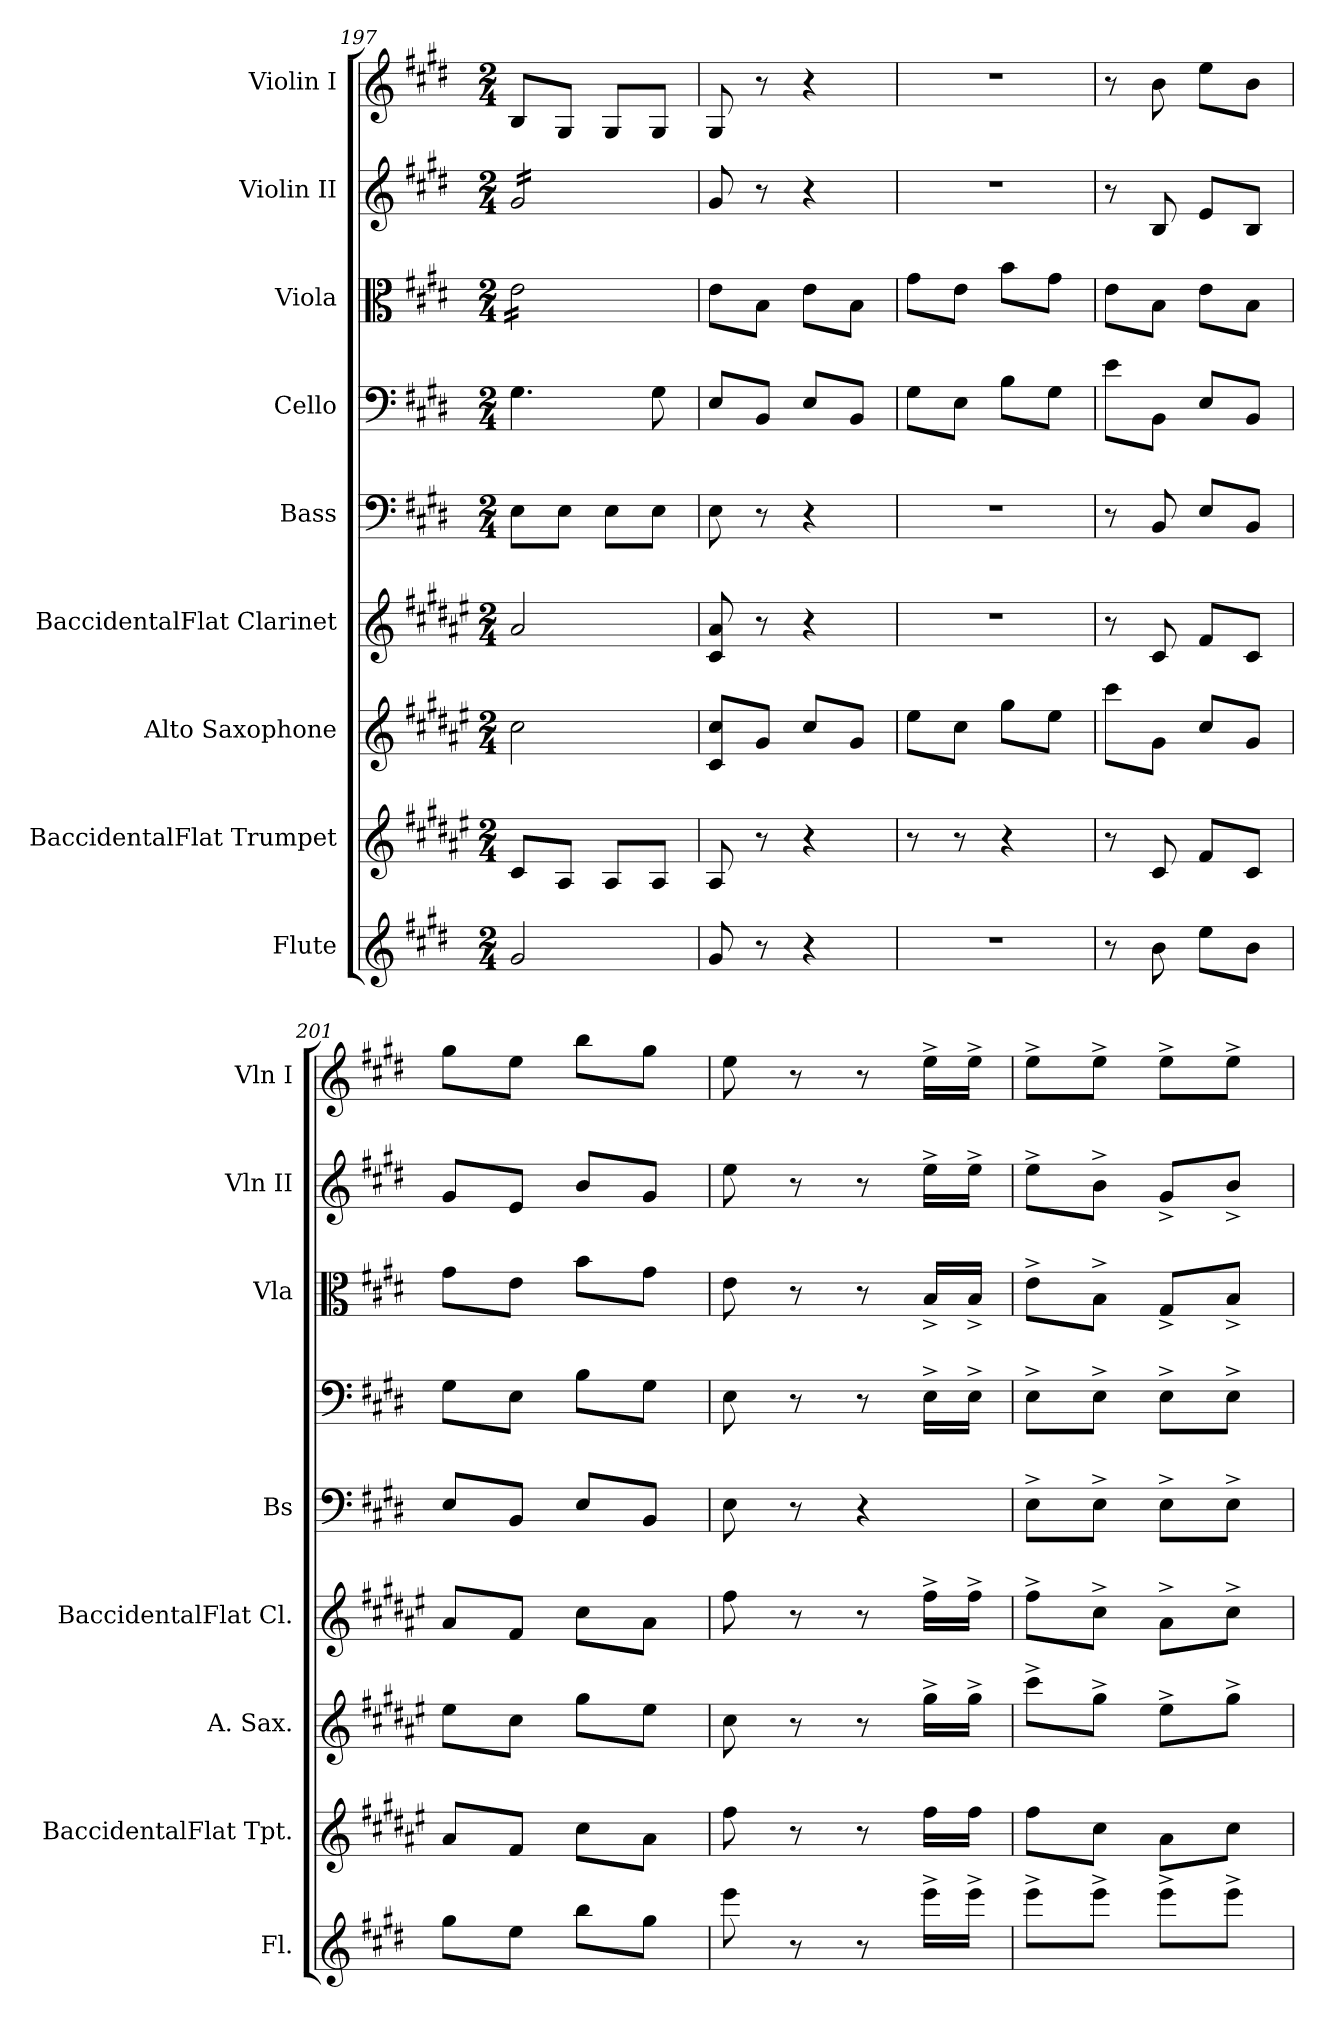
**kern	**kern	**kern	**kern	**kern	**kern	**kern	**kern	**kern
*part9	*part8	*part7	*part6	*part5	*part4	*part3	*part2	*part1
*staff9	*staff8	*staff7	*staff6	*staff5	*staff4	*staff3	*staff2	*staff1
*I"Flute	*I"BaccidentalFlat Trumpet	*I"Alto Saxophone	*I"BaccidentalFlat Clarinet	*I"Bass	*I"Cello	*I"Viola	*I"Violin II	*I"Violin I
*I'Fl.	*I'BaccidentalFlat Tpt.	*I'A. Sax.	*I'BaccidentalFlat Cl.	*I'Bs	*	*I'Vla	*I'Vln II	*I'Vln I
*clefG2	*clefG2	*clefG2	*clefG2	*clefF4	*clefF4	*clefC3	*clefG2	*clefG2
*	*ITrd1c2	*ITrd5c9	*ITrd1c2	*	*	*	*	*
*k[f#c#g#d#]	*k[f#c#g#d#]	*k[f#c#g#]	*k[f#c#g#d#]	*k[f#c#g#d#]	*k[f#c#g#d#]	*k[f#c#g#d#]	*k[f#c#g#d#]	*k[f#c#g#d#]
*M2/4	*M2/4	*M2/4	*M2/4	*M2/4	*M2/4	*M2/4	*M2/4	*M2/4
=197	=197	=197	=197	=197	=197	=197	=197	=197
*	*	*	*	*	*	*tremolo	*	*
*	*	*	*	*	*	*	*tremolo	*
2g#/	8B/L	2e\	2g#/	8E\L	4.G#\	16e\LL	16g#/LL	8B/L
.	.	.	.	.	.	16e\	16g#/	.
.	8G#/J	.	.	8E\J	.	16e\	16g#/	8G#/J
.	.	.	.	.	.	16e\	16g#/	.
.	8G#/L	.	.	8E\L	.	16e\	16g#/	8G#/L
.	.	.	.	.	.	16e\	16g#/	.
.	8G#/J	.	.	8E\J	8G#\	16e\	16g#/	8G#/J
.	.	.	.	.	.	16e\JJ	16g#/JJ	.
*	*	*	*	*	*	*	*Xtremolo	*
*	*	*	*	*	*	*Xtremolo	*	*
=198	=198	=198	=198	=198	=198	=198	=198	=198
8g#/	8G#/	8E/ 8e/L	8B/ 8g#/	8E\	8E/L	8e\L	8g#/	8G#/
8r	8r	8B/J	8r	8r	8BB/J	8B\J	8r	8r
4r	4r	8e/L	4r	4r	8E/L	8e\L	4r	4r
.	.	8B/J	.	.	8BB/J	8B\J	.	.
=199	=199	=199	=199	=199	=199	=199	=199	=199
2r	8r	8g#\L	2r	2r	8G#\L	8g#\L	2r	2r
.	8r	8e\J	.	.	8E\J	8e\J	.	.
.	4r	8b\L	.	.	8B\L	8b\L	.	.
.	.	8g#\J	.	.	8G#\J	8g#\J	.	.
=200	=200	=200	=200	=200	=200	=200	=200	=200
8r	8r	8ee\L	8r	8r	8e\L	8e\L	8r	8r
8b\	8B/	8B\J	8B/	8BB/	8BB\J	8B\J	8B/	8b\
8ee\L	8e/L	8e/L	8e/L	8E/L	8E/L	8e\L	8e/L	8ee\L
8b\J	8B/J	8B/J	8B/J	8BB/J	8BB/J	8B\J	8B/J	8b\J
=201	=201	=201	=201	=201	=201	=201	=201	=201
8gg#\L	8g#/L	8g#\L	8g#/L	8E/L	8G#\L	8g#\L	8g#/L	8gg#\L
8ee\J	8e/J	8e\J	8e/J	8BB/J	8E\J	8e\J	8e/J	8ee\J
8bb\L	8b\L	8b\L	8b\L	8E/L	8B\L	8b\L	8b/L	8bb\L
8gg#\J	8g#\J	8g#\J	8g#\J	8BB/J	8G#\J	8g#\J	8g#/J	8gg#\J
!!LO:PB:g=z
=202	=202	=202	=202	=202	=202	=202	=202	=202
8eee\	8ee\	8e\	8ee\	8E\	8E\	8e\	8ee\	8ee\
8r	8r	8r	8r	8r	8r	8r	8r	8r
8r	8r	8r	8r	4r	8r	8r	8r	8r
16eee^\LL	16ee\LL	16b^\LL	16ee^\LL	.	16E^\LL	16B^/LL	16ee^\LL	16ee^\LL
16eee^\JJ	16ee\JJ	16b^\JJ	16ee^\JJ	.	16E^\JJ	16B^/JJ	16ee^\JJ	16ee^\JJ
=203	=203	=203	=203	=203	=203	=203	=203	=203
8eee^\L	8ee\L	8ee^\L	8ee^\L	8E^\L	8E^\L	8e^\L	8ee^\L	8ee^\L
8eee^\J	8b\J	8b^\J	8b^\J	8E^\J	8E^\J	8B^\J	8b^\J	8ee^\J
8eee^\L	8g#\L	8g#^\L	8g#^\L	8E^\L	8E^\L	8G#^/L	8g#^/L	8ee^\L
8eee^\J	8b\J	8b^\J	8b^\J	8E^\J	8E^\J	8B^/J	8b^/J	8ee^\J
=	=	=	=	=	=	=	=	=
*-	*-	*-	*-	*-	*-	*-	*-	*-
